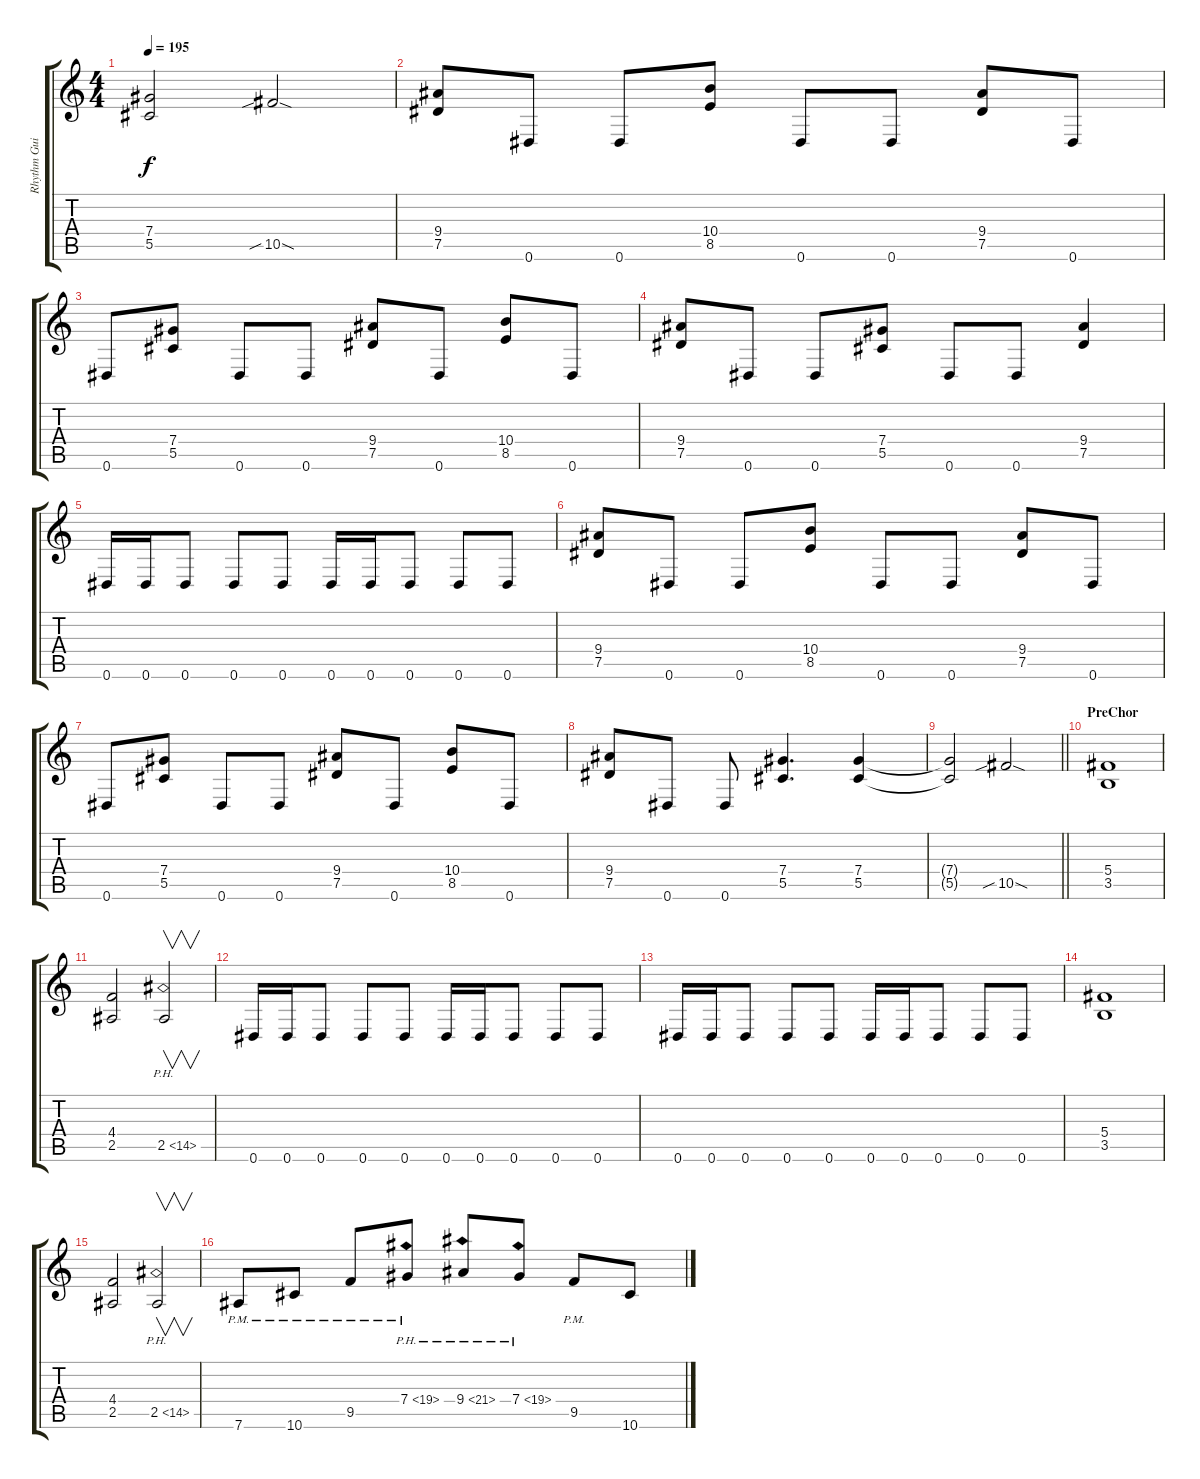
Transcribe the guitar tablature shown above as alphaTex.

\track ("Rhythm Guitar" "Rhythm Gui") {instrument distortionguitar}
\staff {score tabs}
\tuning (Eb4 Bb3 Gb3 Db3 Ab2 Eb2) {hide}
\ts (4 4)
\tempo 195
\clef g2
\ks c
(7.4{t} 5.5{t}).2{dy f} 10.5{sib sod}.2 |
(9.4 7.5).8 0.6.8 0.6.8 (10.4 8.5).8 0.6.8 0.6.8 (9.4 7.5).8 0.6.8 |
0.6.8 (7.4 5.5).8 0.6.8 0.6.8 (9.4 7.5).8 0.6.8 (10.4 8.5).8 0.6.8 |
(9.4 7.5).8 0.6.8 0.6.8 (7.4 5.5).8 0.6.8 0.6.8 (9.4 7.5).4 |
0.6.16 0.6.16 0.6.8 0.6.8 0.6.8 0.6.16 0.6.16 0.6.8 0.6.8 0.6.8 |
(9.4 7.5).8 0.6.8 0.6.8 (10.4 8.5).8 0.6.8 0.6.8 (9.4 7.5).8 0.6.8 |
0.6.8 (7.4 5.5).8 0.6.8 0.6.8 (9.4 7.5).8 0.6.8 (10.4 8.5).8 0.6.8 |
(9.4 7.5).8 0.6.8 0.6.8 (7.4 5.5).4{d} (7.4 5.5).4 |
\barLineRight lightlight
(7.4{t} 5.5{t}).2 10.5{sib sod}.2 |
\section ("" "PreChor")
(5.4 3.5).1 |
(4.4 2.5).2 2.5{ph 12}.2{v} |
0.6.16 0.6.16 0.6.8 0.6.8 0.6.8 0.6.16 0.6.16 0.6.8 0.6.8 0.6.8 |
0.6.16 0.6.16 0.6.8 0.6.8 0.6.8 0.6.16 0.6.16 0.6.8 0.6.8 0.6.8 |
(5.4 3.5).1 |
(4.4 2.5).2 2.5{ph 12}.2{v} |
7.6{pm}.8 10.6{pm}.8 9.5{pm}.8 7.4{ph 12 pm}.8 9.4{ph 12}.8 7.4{ph 12}.8 9.5{pm}.8 10.6.8
